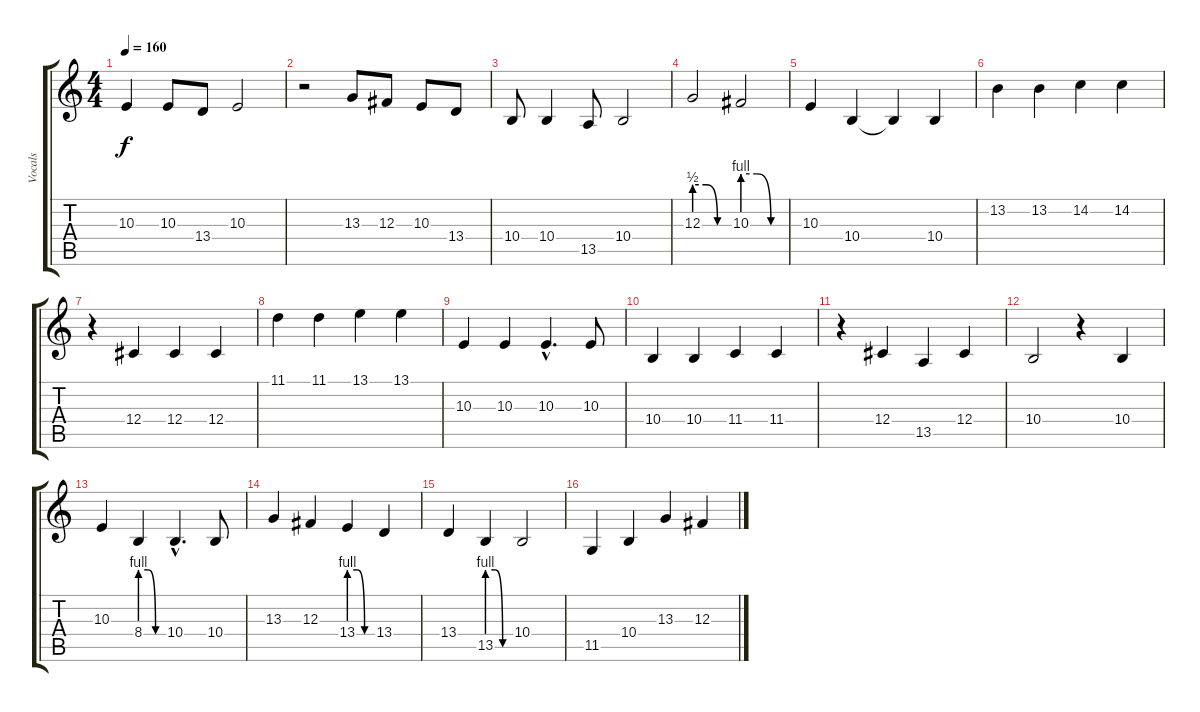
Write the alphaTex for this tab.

\track ("Vocals" "Vocals") {instrument lead6voice}
\staff {score tabs}
\tuning (Eb4 Bb3 Gb3 Db3 Ab2 Eb2) {hide}
\ts (4 4)
\tempo 160
\clef g2
\ks c
10.3.4{dy f} 10.3.8 13.4.8 10.3.2 |
r.2 13.3.8 12.3.8 10.3.8 13.4.8 |
10.4.8 10.4.4 13.5.8 10.4.2 |
12.3{be (custom 0 2 20 2 40 0 60 0)}.2 10.3{be (custom 0 4 20 4 40 0 60 0)}.2 |
10.3.4 10.4.4 10.4{t}.4 10.4.4 |
13.2.4 13.2.4 14.2.4 14.2.4 |
r.4 12.4.4 12.4.4 12.4.4 |
11.1.4 11.1.4 13.1.4 13.1.4 |
10.3.4 10.3.4 10.3{hac}.4{d} 10.3.8 |
10.4.4 10.4.4 11.4.4 11.4.4 |
r.4 12.4.4 13.5.4 12.4.4 |
10.4.2 r.4 10.4.4 |
10.3.4 8.4{be (custom 0 4 20 4 40 0 60 0)}.4 10.4{hac}.4{d} 10.4.8 |
13.3.4 12.3.4 13.4{be (custom 0 4 20 4 40 0 60 0)}.4 13.4.4 |
13.4.4 13.5{be (custom 0 4 20 4 40 0 60 0)}.4 10.4.2 |
11.5.4 10.4.4 13.3.4 12.3.4
